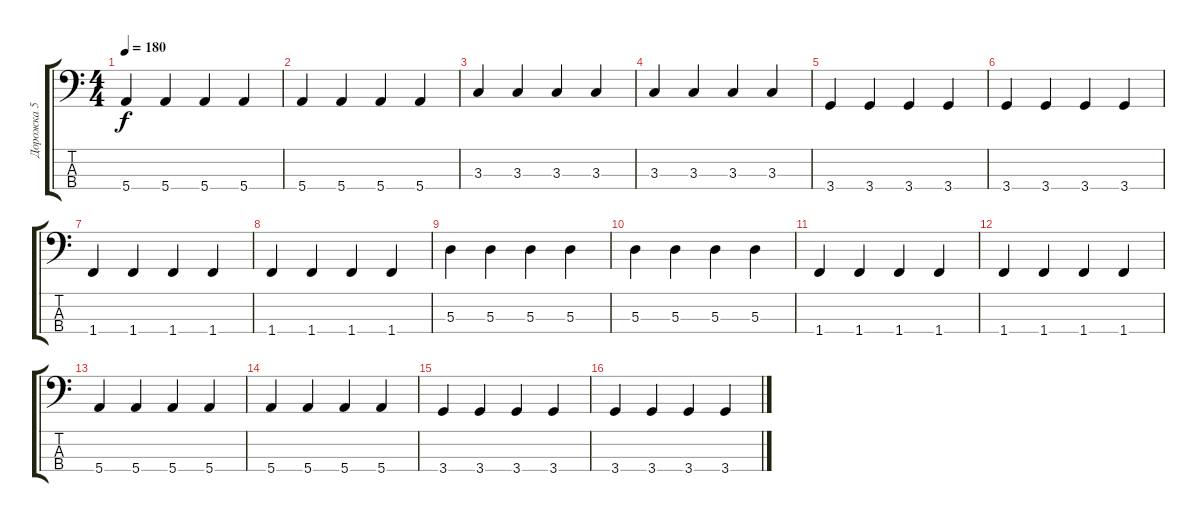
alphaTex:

\track ("Дорожка 5" "Дорожка 5") {instrument electricbassfinger}
\staff {score tabs}
\tuning (G2 D2 A1 E1) {hide}
\ts (4 4)
\tempo 180
\clef f4
\ks c
5.4.4{dy f} 5.4.4 5.4.4 5.4.4 |
5.4.4 5.4.4 5.4.4 5.4.4 |
3.3.4 3.3.4 3.3.4 3.3.4 |
3.3.4 3.3.4 3.3.4 3.3.4 |
3.4.4 3.4.4 3.4.4 3.4.4 |
3.4.4 3.4.4 3.4.4 3.4.4 |
1.4.4 1.4.4 1.4.4 1.4.4 |
1.4.4 1.4.4 1.4.4 1.4.4 |
5.3.4 5.3.4 5.3.4 5.3.4 |
5.3.4 5.3.4 5.3.4 5.3.4 |
1.4.4 1.4.4 1.4.4 1.4.4 |
1.4.4 1.4.4 1.4.4 1.4.4 |
5.4.4 5.4.4 5.4.4 5.4.4 |
5.4.4 5.4.4 5.4.4 5.4.4 |
3.4.4 3.4.4 3.4.4 3.4.4 |
3.4.4 3.4.4 3.4.4 3.4.4
